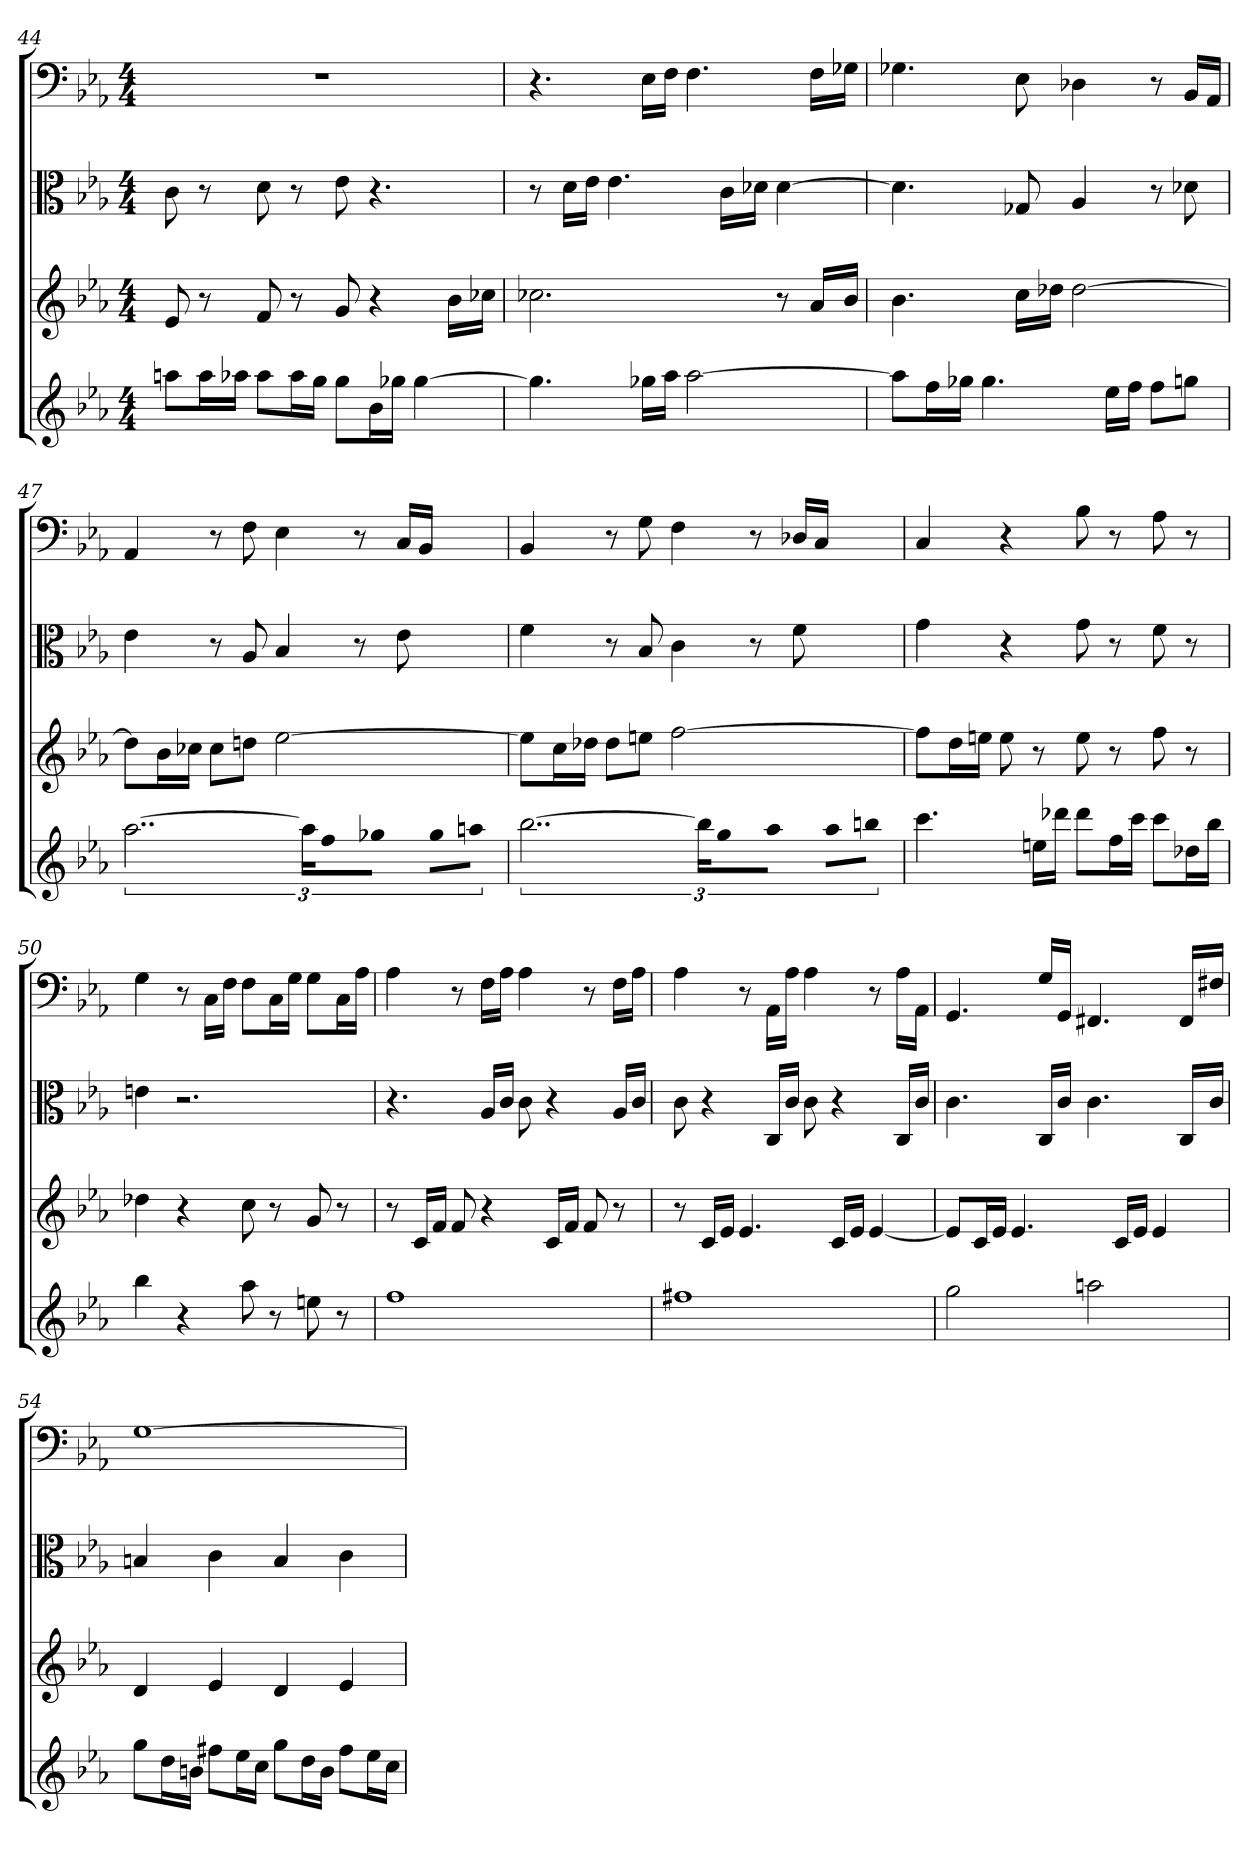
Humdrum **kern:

**kern	**kern	**kern	**kern
*part4	*part3	*part2	*part1
*staff4	*staff3	*staff2	*staff1
*	*	*clefC3	*clefF4
*k[b-e-a-]	*k[b-e-a-]	*k[b-e-a-]	*k[b-e-a-]
*E-:	*E-:	*E-:	*E-:
*M4/4	*M4/4	*M4/4	*M4/4
=44	=44	=44	=44
8aanL	8e-	8c	1r
16aaL	8r	8r	.
16aa-XJJ	.	.	.
8aa-L	8f	8d	.
16aa-L	8r	8r	.
16ggJJ	.	.	.
8ggL	8g	8e-	.
16b-L	4r	4.r	.
16gg-XJJ	.	.	.
[4gg-	.	.	.
.	16b-LL	.	.
.	16cc-XJJ	.	.
=45	=45	=45	=45
4.gg-]	2.cc-X	8r	4.r
.	.	16d\LL	.
.	.	16e-\JJ	.
.	.	4.e-	.
16gg-XLL	.	.	16E-\LL
16aa-JJ	.	.	16F\JJ
[2aa-	.	.	4.F
.	.	16c\LL	.
.	.	16d-X\JJ	.
.	8r	[4d-	.
.	16a-LL	.	16F\LL
.	16b-JJ	.	16G-X\JJ
=46	=46	=46	=46
8aa-L]	4.b-	4.d-]	4.G-X
16ffL	.	.	.
16gg-XJJ	.	.	.
4.gg-	.	.	.
.	16ccLL	8G-X	8E-
.	16dd-XJJ	.	.
.	[2dd-	4A-	4D-X
16ee-LL	.	.	.
16ffJJ	.	.	.
8ffL	.	8r	8r
8ggnJ	.	8d-X	16BB-/LL
.	.	.	16AA-/JJ
=47	=47	=47	=47
[3..aa-	8dd-L]	4e-	4AA-
.	16b-L	.	.
.	16cc-XJJ	.	.
.	8cc-L	8r	8r
.	8ddnJ	8A-	8F
.	[2ee-	4B-	4E-
24aa-LL]	.	.	.
16ff	.	.	.
16gg-XJJ	.	.	.
8gg-L	.	8r	8r
8aanJ	.	8e-	16C/LL
.	.	.	16BB-/JJ
=48	=48	=48	=48
[3..bb-	8ee-L]	4f	4BB-
.	16ccL	.	.
.	16dd-XJJ	.	.
.	8dd-L	8r	8r
.	8eenJ	8B-	8G
.	[2ff	4c	4F
24bb-LL]	.	.	.
16gg	.	.	.
16aa-JJ	.	.	.
8aa-L	.	8r	8r
8bbnJ	.	8f	16D-X/LL
.	.	.	16C/JJ
=49	=49	=49	=49
4.ccc	8ffL]	4g	4C
.	16ddL	.	.
.	16eenJJ	.	.
.	8ee	4r	4r
16eenLL	8r	.	.
16ddd-XJJ	.	.	.
8ddd-L	8ee	8g	8B-
16ffL	8r	8r	8r
16cccJJ	.	.	.
8cccL	8ff	8f	8A-
16dd-XL	8r	8r	8r
16bb-JJ	.	.	.
=50	=50	=50	=50
4bb-	4dd-X	4en	4G
4r	4r	2.r	8r
.	.	.	16C\LL
.	.	.	16F\JJ
8aa-	8cc	.	8F\L
8r	8r	.	16C\L
.	.	.	16G\JJ
8een	8g	.	8G\L
8r	8r	.	16C\L
.	.	.	16A-\JJ
=51	=51	=51	=51
1ff	8r	4.r	4A-
.	16cLL	.	.
.	16fJJ	.	.
.	8f	.	8r
.	4r	16A-/LL	16F\LL
.	.	16c/JJ	16A-\JJ
.	.	8c	4A-
.	16cLL	4r	.
.	16fJJ	.	.
.	8f	.	8r
.	8r	16A-/LL	16F\LL
.	.	16c/JJ	16A-\JJ
=52	=52	=52	=52
1ff#X	8r	8c	4A-
.	16cLL	4r	.
.	16e-JJ	.	.
.	4.e-	.	8r
.	.	16C/LL	16AA-\LL
.	.	16c/JJ	16A-\JJ
.	.	8c	4A-
.	16cLL	4r	.
.	16e-JJ	.	.
.	[4e-	.	8r
.	.	16C/LL	16A-\LL
.	.	16c/JJ	16AA-\JJ
=53	=53	=53	=53
2gg	8e-L]	4.c	4.GG
.	16cL	.	.
.	16e-JJ	.	.
.	4.e-	.	.
.	.	16C/LL	16G/LL
.	.	16c/JJ	16GG/JJ
2aan	.	4.c	4.FF#X
.	16cLL	.	.
.	16e-JJ	.	.
.	4e-	.	.
.	.	16C/LL	16FF#/LL
.	.	16c/JJ	16F#X/JJ
=54	=54	=54	=54
8ggL	4d	4Bn	[1G
16ddL	.	.	.
16bnJJ	.	.	.
8ff#XL	4e-	4c	.
16ee-L	.	.	.
16ccJJ	.	.	.
8ggL	4d	4B	.
16ddL	.	.	.
16bJJ	.	.	.
8ff#L	4e-	4c	.
16ee-L	.	.	.
16ccJJ	.	.	.
=	=	=	=
*-	*-	*-	*-
